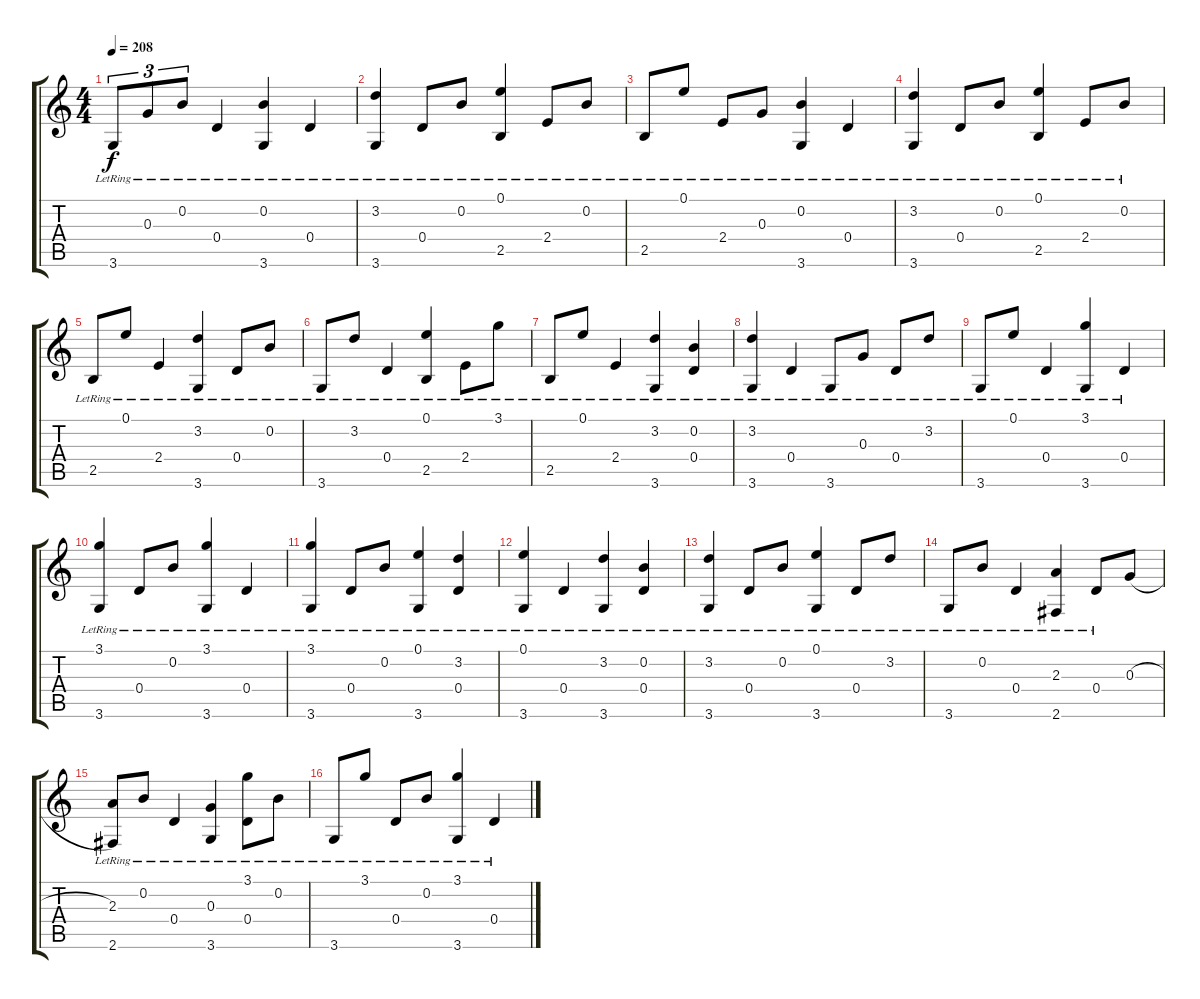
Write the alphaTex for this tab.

\track "" {instrument acousticguitarsteel}
\staff {score tabs}
\tuning (E4 B3 G3 D3 A2 E2) {hide}
\ts (4 4)
\tempo 208
\clef g2
\ks c
3.6{lr}.8{tu (3 2) dy f} 0.3{lr}.8{tu (3 2)} 0.2{lr}.8{tu (3 2)} 0.4{lr}.4 (0.2{lr} 3.6{lr}).4 0.4{lr}.4 |
(3.2{lr} 3.6{lr}).4 0.4{lr}.8 0.2{lr}.8 (0.1{lr} 2.5{lr}).4 2.4{lr}.8 0.2{lr}.8 |
2.5{lr}.8 0.1{lr}.8 2.4{lr}.8 0.3{lr}.8 (0.2{lr} 3.6{lr}).4 0.4{lr}.4 |
(3.2{lr} 3.6{lr}).4 0.4{lr}.8 0.2{lr}.8 (0.1{lr} 2.5{lr}).4 2.4{lr}.8 0.2{lr}.8 |
2.5{lr}.8 0.1{lr}.8 2.4{lr}.4 (3.2{lr} 3.6{lr}).4 0.4{lr}.8 0.2{lr}.8 |
3.6{lr}.8 3.2{lr}.8 0.4{lr}.4 (0.1{lr} 2.5{lr}).4 2.4{lr}.8 3.1{lr}.8 |
2.5{lr}.8 0.1{lr}.8 2.4{lr}.4 (3.2{lr} 3.6{lr}).4 (0.2{lr} 0.4{lr}).4 |
(3.2{lr} 3.6{lr}).4 0.4{lr}.4 3.6{lr}.8 0.3{lr}.8 0.4{lr}.8 3.2{lr}.8 |
3.6{lr}.8 0.1{lr}.8 0.4{lr}.4 (3.1{lr} 3.6{lr}).4 0.4{lr}.4 |
(3.1{lr} 3.6{lr}).4 0.4{lr}.8 0.2{lr}.8 (3.1{lr} 3.6{lr}).4 0.4{lr}.4 |
(3.1{lr} 3.6{lr}).4 0.4{lr}.8 0.2{lr}.8 (0.1{lr} 3.6{lr}).4 (3.2{lr} 0.4{lr}).4 |
(0.1{lr} 3.6{lr}).4 0.4{lr}.4 (3.2{lr} 3.6{lr}).4 (0.2{lr} 0.4{lr}).4 |
(3.2{lr} 3.6{lr}).4 0.4{lr}.8 0.2{lr}.8 (0.1{lr} 3.6{lr}).4 0.4{lr}.8 3.2{lr}.8 |
3.6{lr}.8 0.2{lr}.8 0.4{lr}.4 (2.3{lr} 2.6{lr}).4 0.4{lr}.8 0.3{h}.8 |
(2.3{lr} 2.6{lr}).8 0.2{lr}.8 0.4{lr}.4 (0.3{lr} 3.6{lr}).4 (3.1{lr} 0.4{lr}).8 0.2{lr}.8 |
3.6{lr}.8 3.1{lr}.8 0.4{lr}.8 0.2{lr}.8 (3.1{lr} 3.6{lr}).4 0.4{lr}.4
